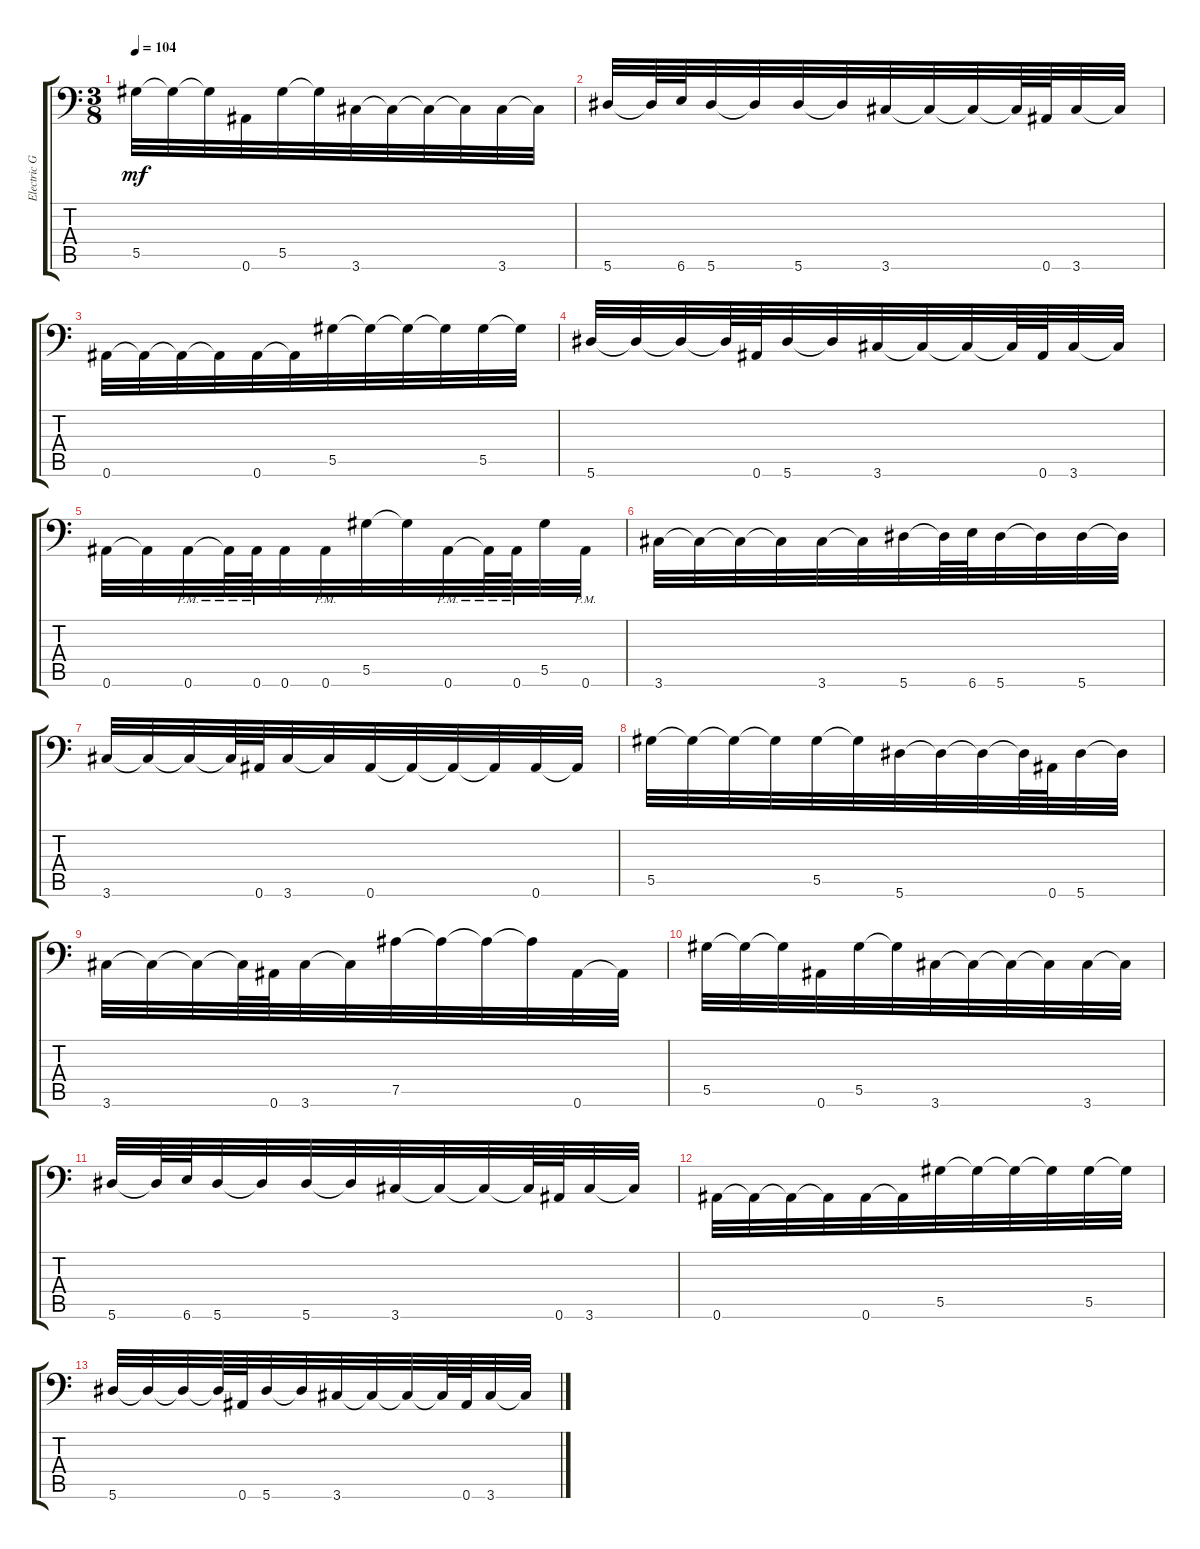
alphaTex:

\track ("Electric Guitar" "Electric G") {instrument distortionguitar}
\staff {score tabs}
\tuning (Bb3 F3 Db3 Ab2 Eb2 Bb1) {hide}
\ts (3 8)
\tempo 104
\clef f4
\ks c
5.5.32{dy mf} 5.5{t}.32 5.5{t}.32 0.6.32 5.5.32 5.5{t}.32 3.6.32 3.6{t}.32 3.6{t}.32 3.6{t}.32 3.6.32 3.6{t}.32 |
5.6.32 5.6{t}.64 6.6.64 5.6.32 5.6{t}.32 5.6.32 5.6{t}.32 3.6.32 3.6{t}.32 3.6{t}.32 3.6{t}.64 0.6.64 3.6.32 3.6{t}.32 |
0.6.32 0.6{t}.32 0.6{t}.32 0.6{t}.32 0.6.32 0.6{t}.32 5.5.32 5.5{t}.32 5.5{t}.32 5.5{t}.32 5.5.32 5.5{t}.32 |
5.6.32 5.6{t}.32 5.6{t}.32 5.6{t}.64 0.6.64 5.6.32 5.6{t}.32 3.6.32 3.6{t}.32 3.6{t}.32 3.6{t}.64 0.6.64 3.6.32 3.6{t}.32 |
0.6.32 0.6{t}.32 0.6{pm}.32 0.6{pm t}.64 0.6{pm}.64 0.6.32 0.6{pm}.32 5.5.32 5.5{t}.32 0.6{pm}.32 0.6{pm t}.64 0.6{pm}.64 5.5.32 0.6{pm}.32 |
3.6.32 3.6{t}.32 3.6{t}.32 3.6{t}.32 3.6.32 3.6{t}.32 5.6.32 5.6{t}.64 6.6.64 5.6.32 5.6{t}.32 5.6.32 5.6{t}.32 |
3.6.32 3.6{t}.32 3.6{t}.32 3.6{t}.64 0.6.64 3.6.32 3.6{t}.32 0.6.32 0.6{t}.32 0.6{t}.32 0.6{t}.32 0.6.32 0.6{t}.32 |
5.5.32 5.5{t}.32 5.5{t}.32 5.5{t}.32 5.5.32 5.5{t}.32 5.6.32 5.6{t}.32 5.6{t}.32 5.6{t}.64 0.6.64 5.6.32 5.6{t}.32 |
3.6.32 3.6{t}.32 3.6{t}.32 3.6{t}.64 0.6.64 3.6.32 3.6{t}.32 7.5.32 7.5{t}.32 7.5{t}.32 7.5{t}.32 0.6.32 0.6{t}.32 |
5.5.32 5.5{t}.32 5.5{t}.32 0.6.32 5.5.32 5.5{t}.32 3.6.32 3.6{t}.32 3.6{t}.32 3.6{t}.32 3.6.32 3.6{t}.32 |
5.6.32 5.6{t}.64 6.6.64 5.6.32 5.6{t}.32 5.6.32 5.6{t}.32 3.6.32 3.6{t}.32 3.6{t}.32 3.6{t}.64 0.6.64 3.6.32 3.6{t}.32 |
0.6.32 0.6{t}.32 0.6{t}.32 0.6{t}.32 0.6.32 0.6{t}.32 5.5.32 5.5{t}.32 5.5{t}.32 5.5{t}.32 5.5.32 5.5{t}.32 |
5.6.32 5.6{t}.32 5.6{t}.32 5.6{t}.64 0.6.64 5.6.32 5.6{t}.32 3.6.32 3.6{t}.32 3.6{t}.32 3.6{t}.64 0.6.64 3.6.32 3.6{t}.32
